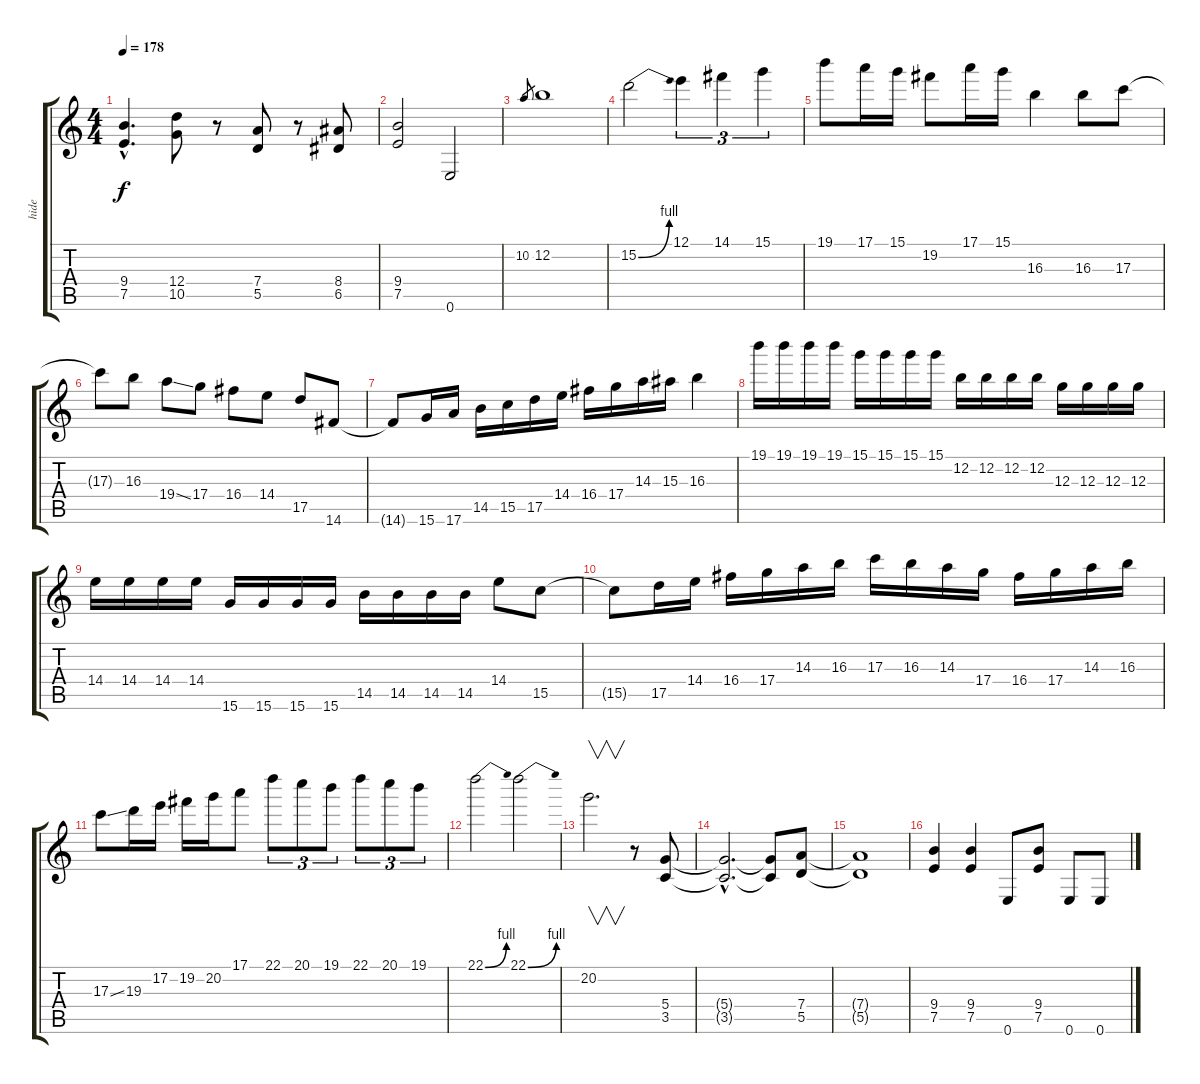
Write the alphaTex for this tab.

\track ("hide" "hide") {instrument overdrivenguitar}
\staff {score tabs}
\tuning (E4 B3 G3 D3 A2 E2) {hide}
\ts (4 4)
\tempo 178
\clef g2
\ks c
(9.4{hac t} 7.5{hac t}).4{d dy f} (12.4 10.5).8 r.8 (7.4 5.5).8 r.8 (8.4 6.5).8 |
(9.4 7.5).2 0.6.2 |
10.2.8{gr} 12.2.1{volume 14} |
15.2{be (bend 0 0 60 4)}.2 12.1.4{tu (3 2)} 14.1.4{tu (3 2)} 15.1.4{tu (3 2)} |
19.1.8 17.1.16 15.1.16 19.2.8 17.1.16 15.1.16 16.3.4 16.3.8 17.3.8 |
17.3{t}.8 16.3.8 19.4{ss}.8 17.4.8 16.4.8 14.4.8 17.5.8 14.6.8 |
14.6{t}.8 15.6.16 17.6.16 14.5.16 15.5.16 17.5.16 14.4.16 16.4.16 17.4.16 14.3.16 15.3.16 16.3.4 |
19.1.16 19.1.16 19.1.16 19.1.16 15.1.16 15.1.16 15.1.16 15.1.16 12.2.16 12.2.16 12.2.16 12.2.16 12.3.16 12.3.16 12.3.16 12.3.16 |
14.4.16 14.4.16 14.4.16 14.4.16 15.6.16 15.6.16 15.6.16 15.6.16 14.5.16 14.5.16 14.5.16 14.5.16 14.4.8 15.5.8 |
15.5{t}.8 17.5.16 14.4.16 16.4.16 17.4.16 14.3.16 16.3.16 17.3.16 16.3.16 14.3.16 17.4.16 16.4.16 17.4.16 14.3.16 16.3.16 |
17.3{ss}.8 19.3.16 17.2.16 19.2.16 20.2.16 17.1.8 22.1.8{tu (3 2)} 20.1.8{tu (3 2)} 19.1.8{tu (3 2)} 22.1.8{tu (3 2)} 20.1.8{tu (3 2)} 19.1.8{tu (3 2)} |
22.1{be (bend 0 0 60 4)}.2 22.1{be (bend 0 0 60 4)}.2 |
20.2.2{v d} r.8 (5.4 3.5).8 |
(5.4{hac t} 3.5{hac t}).2{d} (5.4{t} 3.5{t}).8 (7.4 5.5).8 |
(7.4{t} 5.5{t}).1 |
(9.4 7.5).4 (9.4 7.5).4 0.6.8 (9.4 7.5).8 0.6.8 0.6.8
